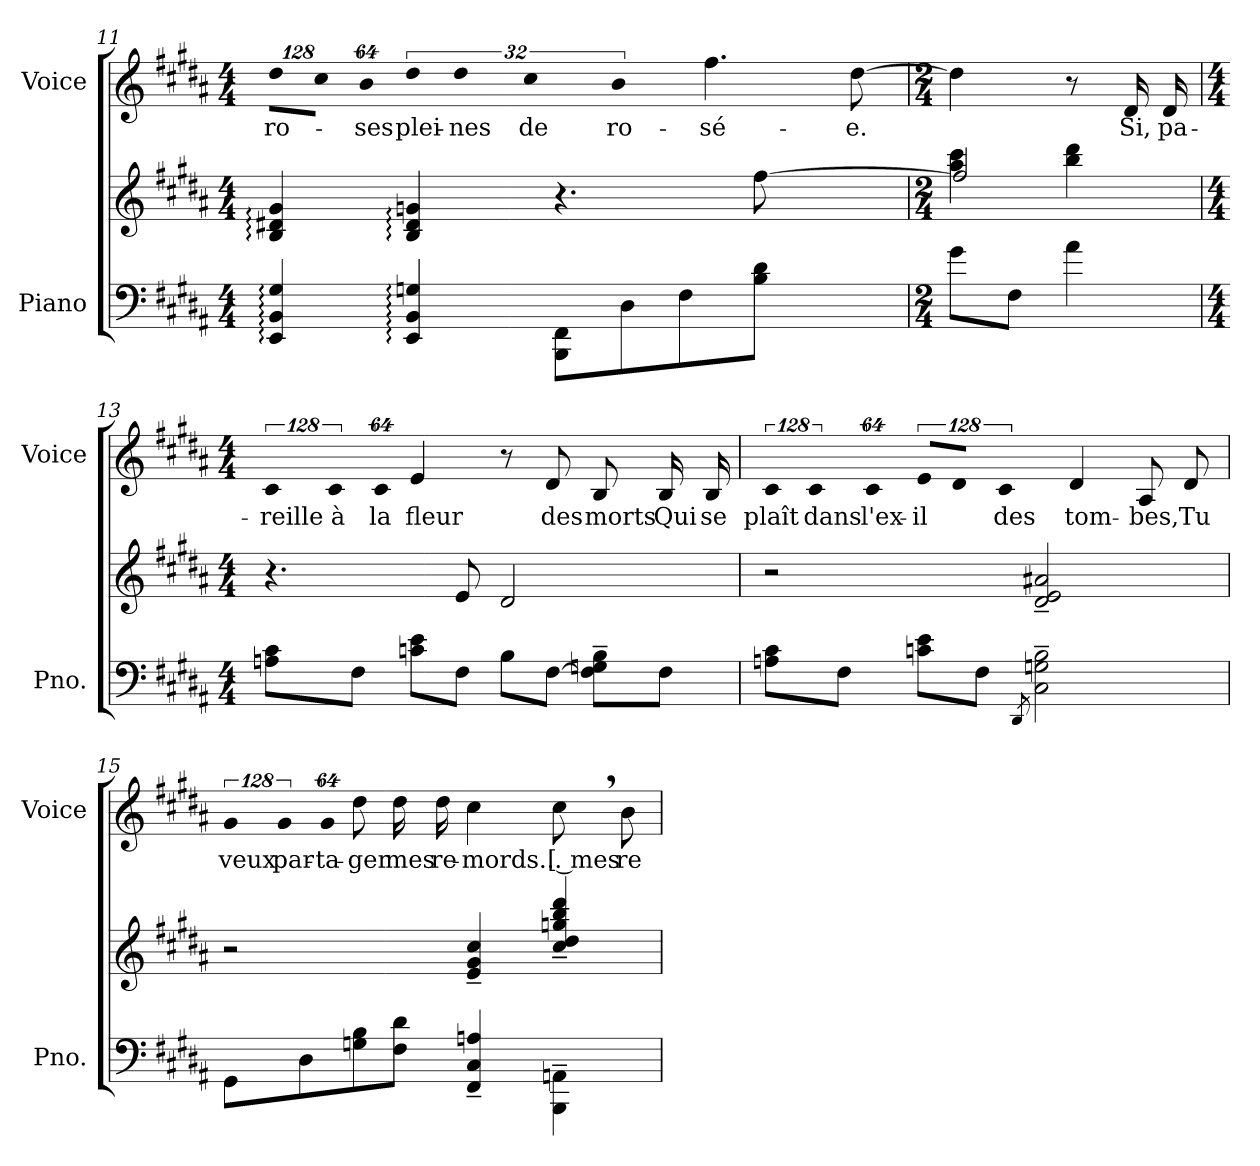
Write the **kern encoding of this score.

**kern	**kern	**kern	**text
*part2	*part2	*part1	*part1
*staff3	*staff2	*staff1	*staff1
*I"Piano	*	*I"Voice	*
*I'Pno.	*	*I'Voice	*
*clefF4	*clefG2	*clefG2	*
*k[f#c#g#d#a#]	*k[f#c#g#d#a#]	*k[f#c#g#d#a#]	*
*B:	*B:	*B:	*
*M4/4	*M4/4	*M4/4	*
=11	=11	=11	=11
!	!	!LO:N:vis=8	!
!	!	!	!LO:LY:b:color=#000000
4EEi/: 4BBi: 4G#i:	4Bi/: 4d#Xi: 4g#i:	1024%85dd#i\L	ro-
!	!	!LO:N:vis=8	!
.	.	1024%85cc#i\J	.
!	!	!LO:N:vis=8	!
!	!	!	!LO:LY:b:color=#000000
.	.	512%43bi\	-ses
!	!	!LO:N:vis=16	!
!	!	!	!LO:LY:b:color=#000000
4EEi/: 4BBi: 4Gni:	4Bi/: 4d#i: 4gni:	512%21dd#i\	plei-
!	!	!LO:N:vis=16	!
!	!	!	!LO:LY:b:color=#000000
.	.	1024%43dd#i\	-nes
!	!	!LO:N:vis=8	!
!	!	!	!LO:LY:b:color=#000000
.	.	1024%85cc#i\	de
!	!	!LO:N:vis=8	!
!	!	!	!LO:LY:b:color=#000000
.	.	512%43bi\	ro-
!	!	!	!LO:LY:b:color=#000000
8BBBi\ 8FF#iL	4.r	4.ff#i\	-sé-
8D#i\	.	.	.
8F#i\	.	.	.
!	!	!	!LO:LY:b:color=#000000
8Bi\ 8d#iJ	[<8ff#i\	[>8dd#i\	-e.
!!LO:LB:g=z
=12	=12	=12	=12
*M2/4	*M2/4	*M2/4	*
*	*^	*	*
8g#i\L	4aa#i\ 4ccc#i	2ff#i/]	4dd#i\]	.
8F#i\J	.	.	.	.
4a#i\	4bbi\ 4ddd#i	.	8r	.
!	!	!	!	!LO:LY:b:color=#000000
.	.	.	16d#i/	Si,
!	!	!	!	!LO:LY:b:color=#000000
.	.	.	16d#i/	pa-
*	*v	*v	*	*
=13	=13	=13	=13
*M4/4	*M4/4	*M4/4	*
!	!	!LO:N:vis=8	!
!	!	!	!LO:LY:b:color=#000000
8Ani\ 8c#iL	4.r	1024%85c#i/	-reille
!	!	!LO:N:vis=8	!
!	!	!	!LO:LY:b:color=#000000
.	.	1024%85c#i/	à
8F#i\J	.	.	.
!	!	!LO:N:vis=8	!
!	!	!	!LO:LY:b:color=#000000
.	.	512%43c#i/	la
!	!	!	!LO:LY:b:color=#000000
8cni\ 8eiL	.	4ei/	fleur
8F#i\J	8ei/	.	.
8Bi\L	2d#i/	8r	.
!	!	!	!LO:LY:b:color=#000000
[<8F#i\J	.	8d#i/	des
!	!	!	!LO:LY:b:color=#000000
8F#i\]~ 8Gni~ 8Bi~L	.	8Bi/	morts
!	!	!	!LO:LY:b:color=#000000
8F#i\J	.	16Bi/	Qui
!	!	!	!LO:LY:b:color=#000000
.	.	16Bi/	se
=14	=14	=14	=14
!	!	!LO:N:vis=8	!
!	!	!	!LO:LY:b:color=#000000
8Ani\ 8c#iL	2r	1024%85c#i/	plaît
!	!	!LO:N:vis=8	!
!	!	!	!LO:LY:b:color=#000000
.	.	1024%85c#i/	dans
8F#i\J	.	.	.
!	!	!LO:N:vis=8	!
!	!	!	!LO:LY:b:color=#000000
.	.	512%43c#i/	l'ex-
!	!	!LO:N:vis=8	!
!	!	!	!LO:LY:b:color=#000000
8cni\ 8eiL	.	1024%85ei/L	-il
!	!	!LO:N:vis=8	!
.	.	1024%85d#i/J	.
8F#i\J	.	.	.
!	!	!LO:N:vis=8	!
!	!	!	!LO:LY:b:color=#000000
.	.	512%43c#i/	des
8qDD#i/	.	.	.
!	!	!	!LO:LY:b:color=#000000
2C#i\~ 2Gni~ 2Bi~	2d#i/~ 2ei~ 2a#Xi~	4d#i/	tom-
!	!	!	!LO:LY:b:color=#000000
.	.	8A#i/	-bes,
!	!	!	!LO:LY:b:color=#000000
.	.	8d#i/	Tu
!!LO:PB:g=z
=15	=15	=15	=15
!	!	!LO:N:vis=8	!
!	!	!	!LO:LY:b:color=#000000
8GG#i\L	2r	1024%85g#i/	veux
!	!	!LO:N:vis=8	!
!	!	!	!LO:LY:b:color=#000000
.	.	1024%85g#i/	par-
*X8ba	*	*	*
8D#i\	.	.	.
!	!	!LO:N:vis=8	!
!	!	!	!LO:LY:b:color=#000000
.	.	512%43g#i/	-ta-
!	!	!	!LO:LY:b:color=#000000
8Gni\ 8Bi	.	8dd#i\	-ger
!	!	!	!LO:LY:b:color=#000000
8F#i\ 8d#iJ	.	16dd#i\	mes
!	!	!	!LO:LY:b:color=#000000
.	.	16dd#i\	re-
!	!	!	!LO:LY:b:color=#000000
4FF#i/~ 4C#i~ 4Ani~	4ei/~ 4g#i~ 4cc#i~	4cc#i\	-mords...
*	*8ba	*	*
!	!	!	!LO:LY:b:color=#000000
4BBBi\~ 4AAi~	4c#i/~ 4d#i~ 4gni~ 4bi~ 4dd#i~	8cc#,i\	[ mes
!	!	!	!LO:LY:b:color=#000000
.	.	8bi\	re-
=	=	=	=
*-	*-	*-	*-
